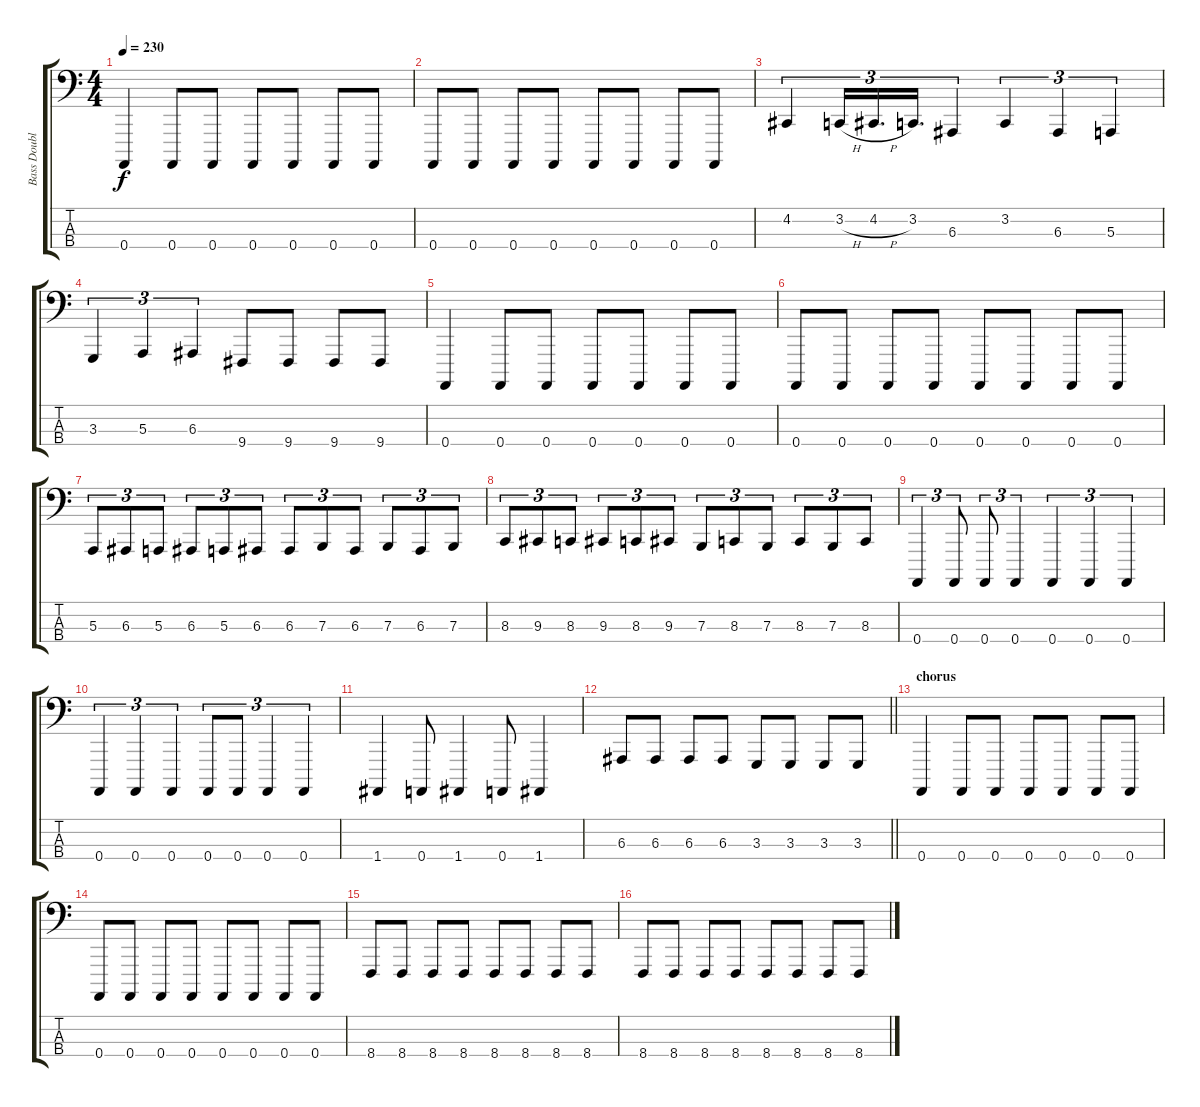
\track ("Bass Double" "Bass Doubl") {instrument harpsichord}
\staff {score tabs}
\tuning (D2 A1 E1 A0) {hide}
\ts (4 4)
\tempo 230
\clef f4
\ks c
0.4.4{dy f} 0.4.8 0.4.8 0.4.8 0.4.8 0.4.8 0.4.8 |
0.4.8 0.4.8 0.4.8 0.4.8 0.4.8 0.4.8 0.4.8 0.4.8 |
4.2.4{tu (3 2)} 3.2{h}.16{tu (3 2)} 4.2{h}.16{d tu (3 2)} 3.2.16{d tu (3 2)} 6.3.4{tu (3 2)} 3.2.4{tu (3 2)} 6.3.4{tu (3 2)} 5.3.4{tu (3 2)} |
3.3.4{tu (3 2)} 5.3.4{tu (3 2)} 6.3.4{tu (3 2)} 9.4.8 9.4.8 9.4.8 9.4.8 |
0.4.4 0.4.8 0.4.8 0.4.8 0.4.8 0.4.8 0.4.8 |
0.4.8 0.4.8 0.4.8 0.4.8 0.4.8 0.4.8 0.4.8 0.4.8 |
5.3.8{tu (3 2)} 6.3.8{tu (3 2)} 5.3.8{tu (3 2)} 6.3.8{tu (3 2)} 5.3.8{tu (3 2)} 6.3.8{tu (3 2)} 6.3.8{tu (3 2)} 7.3.8{tu (3 2)} 6.3.8{tu (3 2)} 7.3.8{tu (3 2)} 6.3.8{tu (3 2)} 7.3.8{tu (3 2)} |
8.3.8{tu (3 2)} 9.3.8{tu (3 2)} 8.3.8{tu (3 2)} 9.3.8{tu (3 2)} 8.3.8{tu (3 2)} 9.3.8{tu (3 2)} 7.3.8{tu (3 2)} 8.3.8{tu (3 2)} 7.3.8{tu (3 2)} 8.3.8{tu (3 2)} 7.3.8{tu (3 2)} 8.3.8{tu (3 2)} |
0.4.4{tu (3 2)} 0.4.8{tu (3 2)} 0.4.8{tu (3 2)} 0.4.4{tu (3 2)} 0.4.4{tu (3 2)} 0.4.4{tu (3 2)} 0.4.4{tu (3 2)} |
0.4.4{tu (3 2)} 0.4.4{tu (3 2)} 0.4.4{tu (3 2)} 0.4.8{tu (3 2)} 0.4.8{tu (3 2)} 0.4.4{tu (3 2)} 0.4.4{tu (3 2)} |
1.4.4 0.4.8 1.4.4 0.4.8 1.4.4 |
\barLineRight lightlight
6.3.8 6.3.8 6.3.8 6.3.8 3.3.8 3.3.8 3.3.8 3.3.8 |
\section ("" "chorus")
0.4.4 0.4.8 0.4.8 0.4.8 0.4.8 0.4.8 0.4.8 |
0.4.8 0.4.8 0.4.8 0.4.8 0.4.8 0.4.8 0.4.8 0.4.8 |
8.4.8 8.4.8 8.4.8 8.4.8 8.4.8 8.4.8 8.4.8 8.4.8 |
8.4.8 8.4.8 8.4.8 8.4.8 8.4.8 8.4.8 8.4.8 8.4.8
